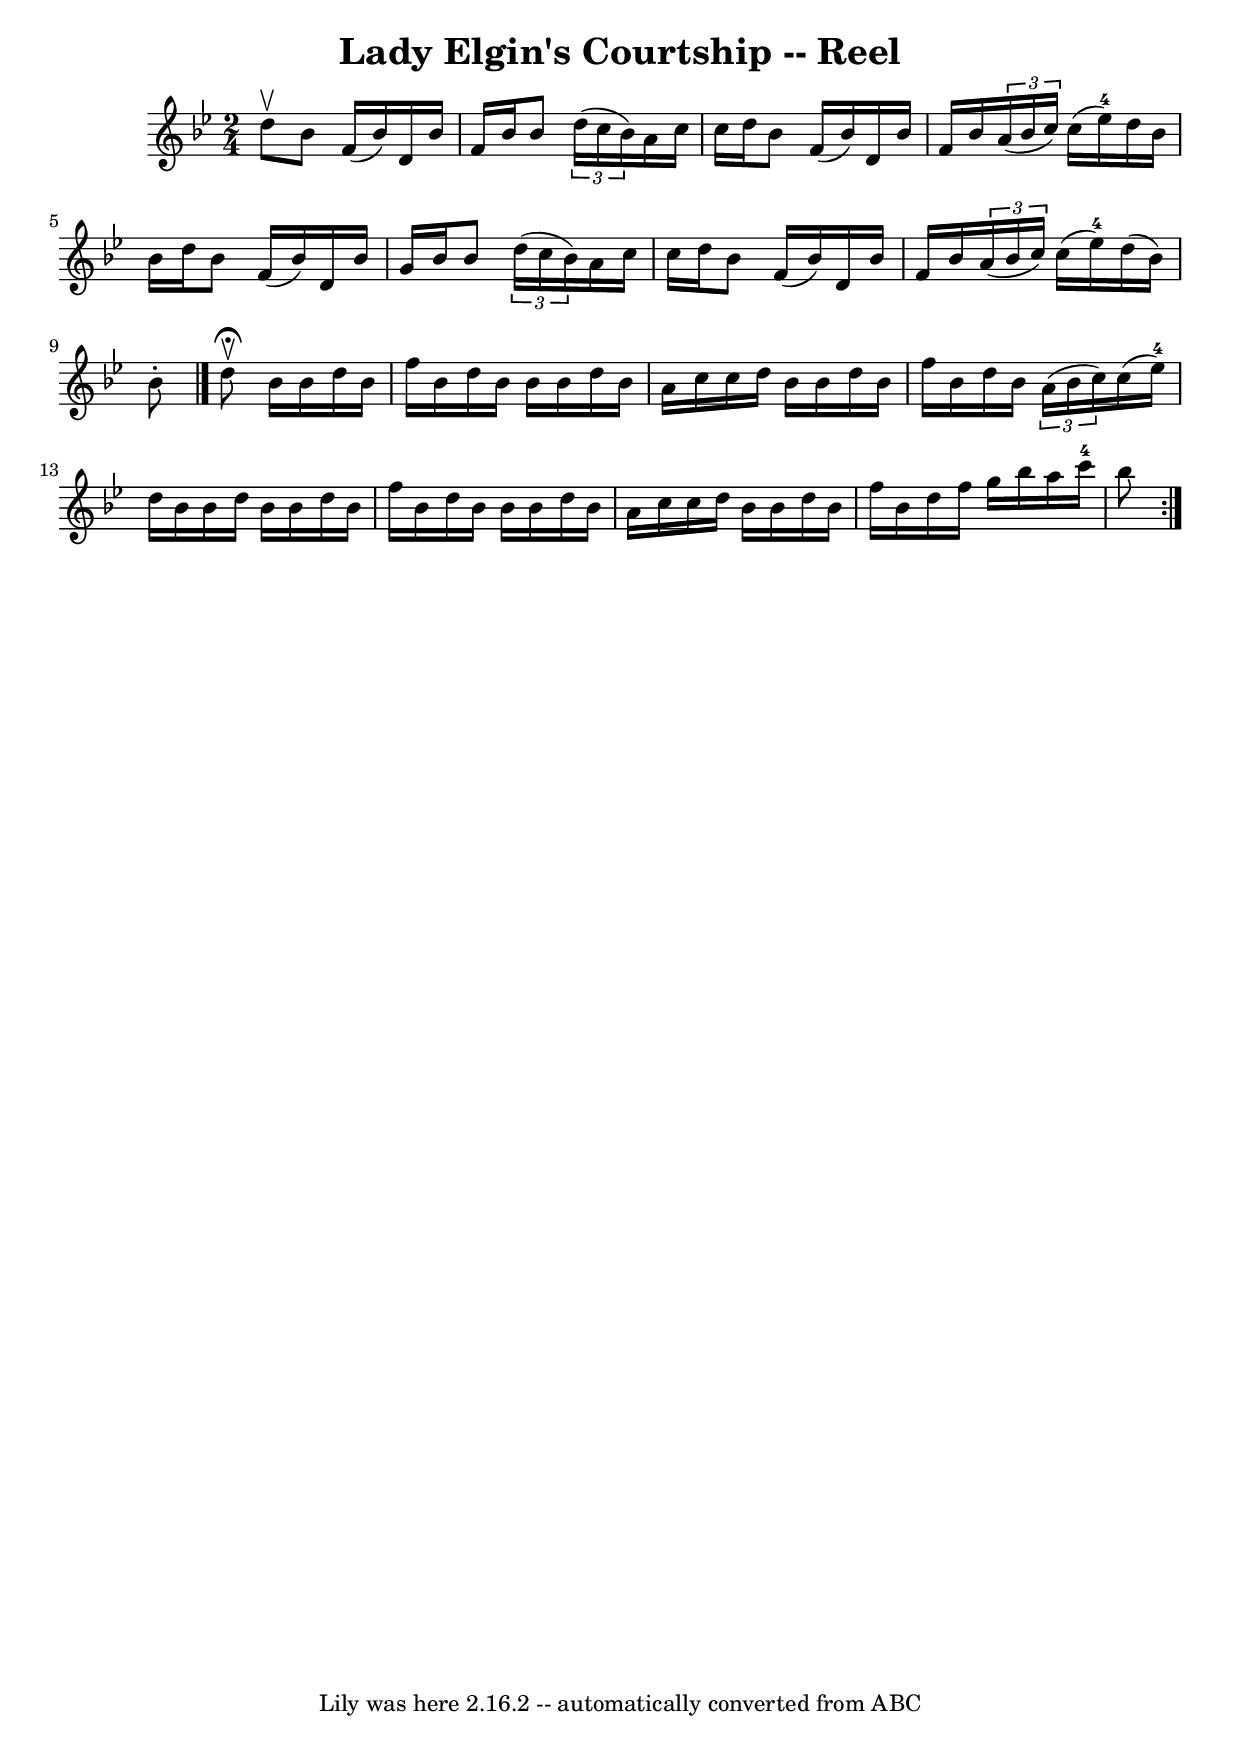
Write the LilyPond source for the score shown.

\version "2.7.40"
\include "Mammoth.ily"
\header {
	book = "Ryan's Mammoth Collection"
	crossRefNumber = "1"
	footnotes = "\\\\258"
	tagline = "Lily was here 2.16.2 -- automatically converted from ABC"
	title = "Lady Elgin's Courtship -- Reel"
}
voicedefault =  {
\set Score.defaultBarType = "empty"

\time 2/4 \key bes \major d''8^\upbow |
 bes'8 f'16 (bes'16  
-) d'16 bes'16 f'16 bes'16    |
 bes'8    \times 2/3 {   
d''16 (c''16 bes'16) } a'16 c''16 c''16 d''16    |
   
bes'8 f'16 (bes'16) d'16 bes'16 f'16 bes'16    |
     
\times 2/3 { a'16 (bes'16 c''16) } c''16 (ees''16-4)   
d''16 bes'16 bes'16 d''16    |
 bes'8 f'16 (bes'16) 
 d'16 bes'16 g'16 bes'16    |
 bes'8    \times 2/3 { d''16 
(c''16 bes'16) } a'16 c''16 c''16 d''16    |
 bes'8 
 f'16 (bes'16) d'16 bes'16 f'16 bes'16    |
     
\times 2/3 { a'16 (bes'16 c''16) } c''16 (ees''16-4)   
d''16 (bes'16) bes'8 -.   \bar "|."     \repeat volta 2 { d''8 
^\fermata^\upbow |
 bes'16 bes'16 d''16 bes'16 f''16    
bes'16 d''16 bes'16    |
 bes'16 bes'16 d''16 bes'16    
a'16 c''16 c''16 d''16    |
 bes'16 bes'16 d''16    
bes'16 f''16 bes'16 d''16 bes'16    |
   \times 2/3 { a'16 
(bes'16 c''16) } c''16 (ees''16-4) d''16 bes'16    
bes'16 d''16    |
 bes'16 bes'16 d''16 bes'16 f''16    
bes'16 d''16 bes'16    |
 bes'16 bes'16 d''16 bes'16    
a'16 c''16 c''16 d''16    |
 bes'16 bes'16 d''16    
bes'16 f''16 bes'16 d''16 f''16    |
 g''16 bes''16    
a''16 c'''16-4 bes''8  }   
}

\score{
    <<

	\context Staff="default"
	{
	    \voicedefault 
	}

    >>
	\layout {
	}
	\midi {}
}
